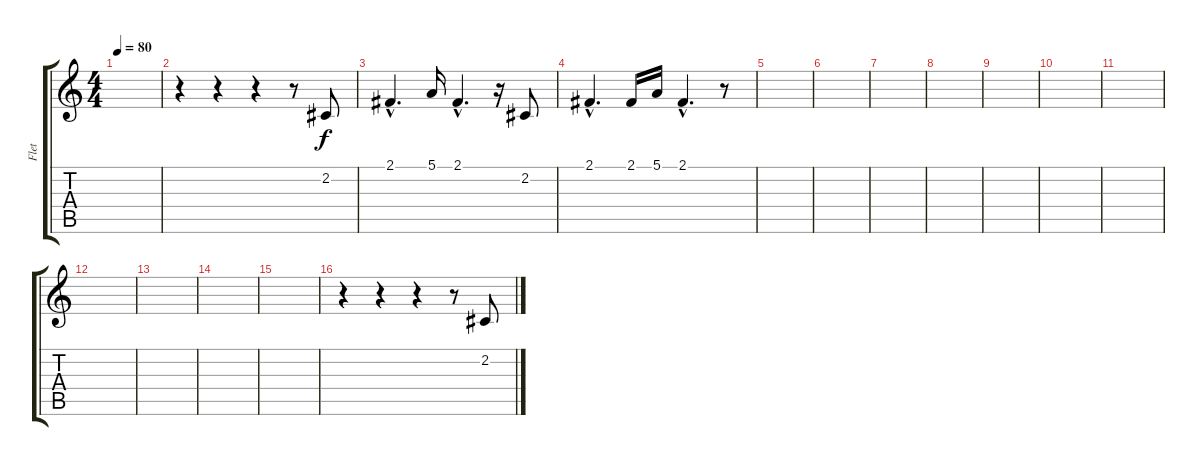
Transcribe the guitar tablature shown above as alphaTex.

\track ("Flet" "Flet") {instrument flute}
\staff {score tabs}
\tuning (E4 B3 G3 D3 A2 E2) {hide}
\ts (4 4)
\tempo 80
\clef g2
\ks c
|
r.4 r.4 r.4 r.8 2.2.8 |
2.1{hac}.4{d} 5.1.16 2.1{hac}.4{d} r.16 2.2.8 |
2.1{hac}.4{d} 2.1.16 5.1.16 2.1{hac}.4{d} r.8 |
|
|
|
|
|
|
|
|
|
|
|
r.4 r.4 r.4 r.8 2.2.8
